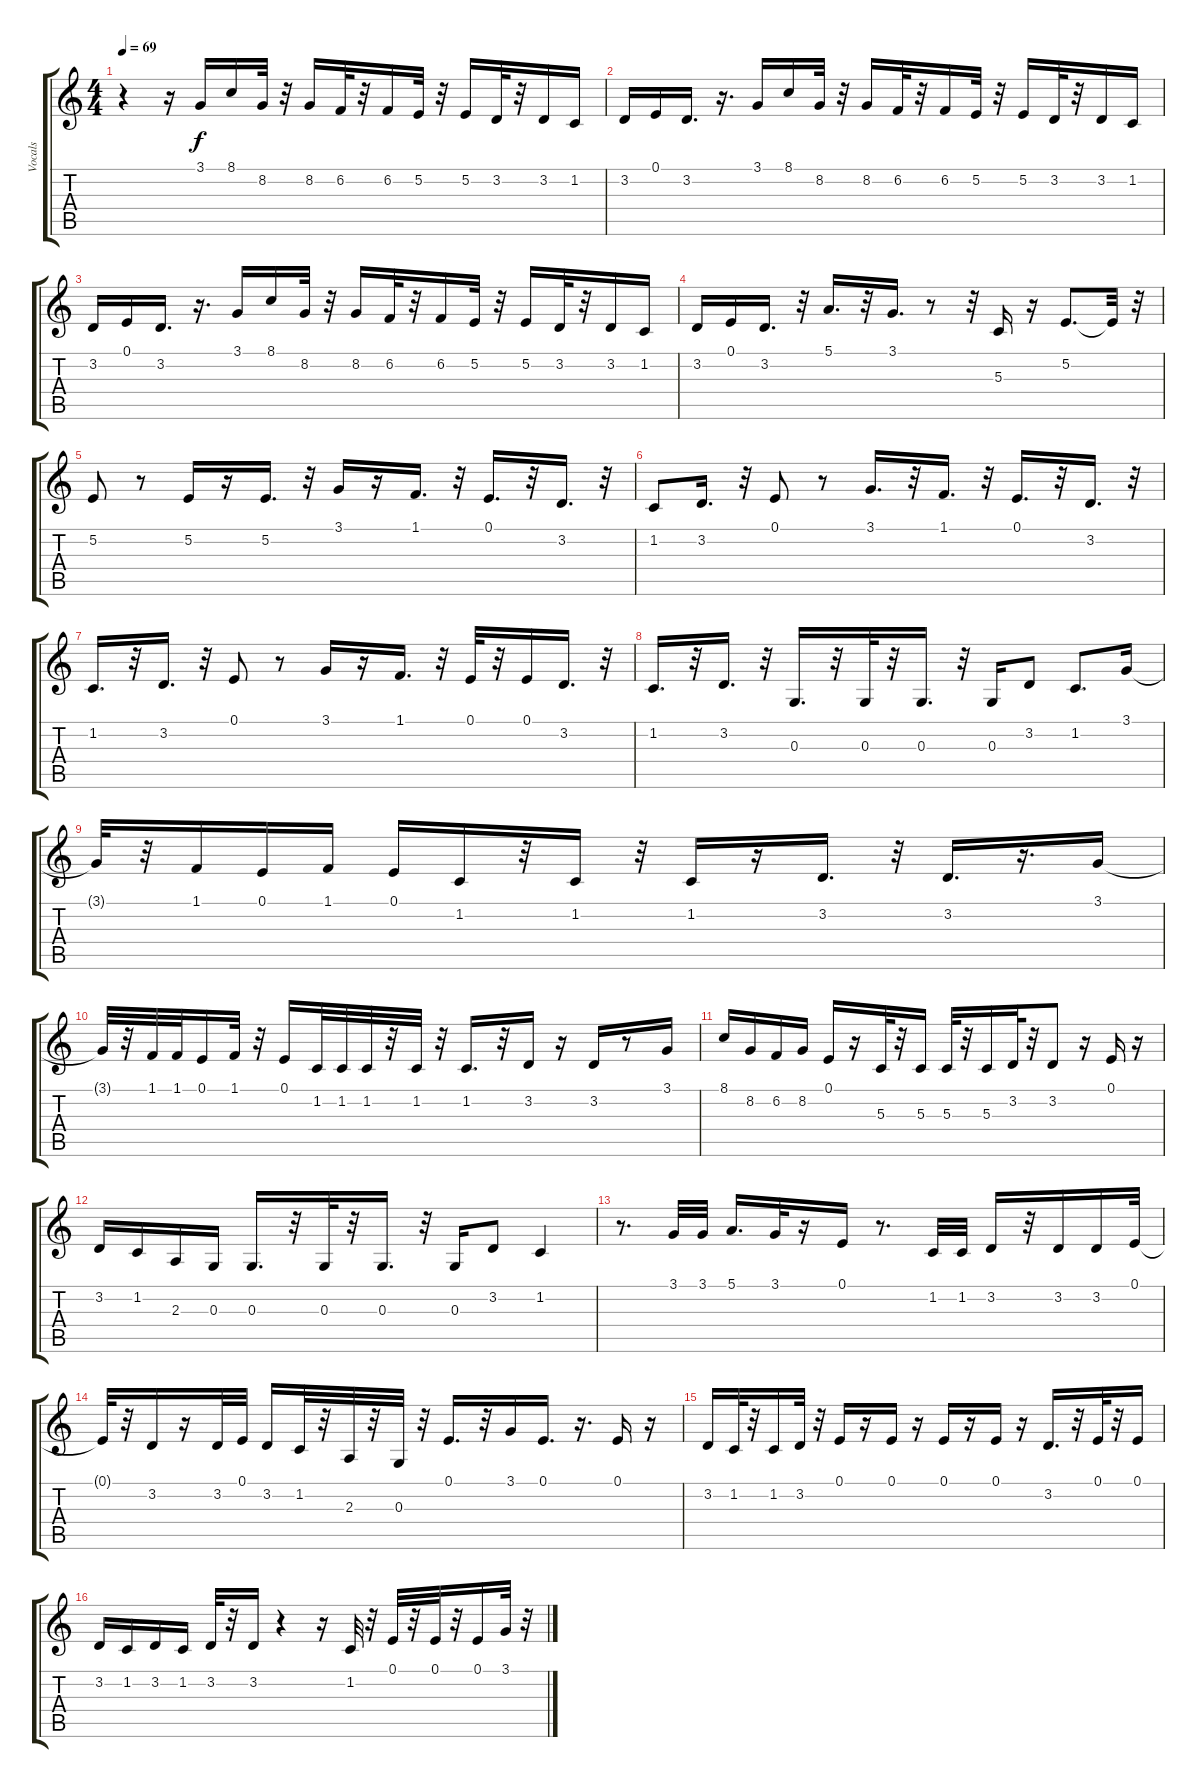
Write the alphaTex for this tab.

\track ("Vocals" "Vocals") {instrument lead3calliope}
\staff {score tabs}
\tuning (E4 B3 G3 D3 A2 E2) {hide}
\ts (4 4)
\tempo 69
\clef g2
\ks c
r.4{dy f} r.16 3.1.16 8.1.16 8.2.32 r.32 8.2.16 6.2.32 r.32 6.2.16 5.2.32 r.32 5.2.16 3.2.32 r.32 3.2.16 1.2.16 |
3.2.16 0.1.16 3.2.16{d} r.16{d} 3.1.16 8.1.16 8.2.32 r.32 8.2.16 6.2.32 r.32 6.2.16 5.2.32 r.32 5.2.16 3.2.32 r.32 3.2.16 1.2.16 |
3.2.16 0.1.16 3.2.16{d} r.16{d} 3.1.16 8.1.16 8.2.32 r.32 8.2.16 6.2.32 r.32 6.2.16 5.2.32 r.32 5.2.16 3.2.32 r.32 3.2.16 1.2.16 |
3.2.16 0.1.16 3.2.16{d} r.32 5.1.16{d} r.32 3.1.16{d} r.8 r.32 5.3.16 r.16 5.2.8{d} 5.2{t}.32 r.32 |
5.2.8 r.8 5.2.16 r.16 5.2.16{d} r.32 3.1.16 r.16 1.1.16{d} r.32 0.1.16{d} r.32 3.2.16{d} r.32 |
1.2.8 3.2.16{d} r.32 0.1.8 r.8 3.1.16{d} r.32 1.1.16{d} r.32 0.1.16{d} r.32 3.2.16{d} r.32 |
1.2.16{d} r.32 3.2.16{d} r.32 0.1.8 r.8 3.1.16 r.16 1.1.16{d} r.32 0.1.32 r.32 0.1.16 3.2.16{d} r.32 |
1.2.16{d} r.32 3.2.16{d} r.32 0.3.16{d} r.32 0.3.32 r.32 0.3.16{d} r.32 0.3.16 3.2.8 1.2.8{d} 3.1.16 |
3.1{t}.32 r.32 1.1.16 0.1.16 1.1.16 0.1.16 1.2.16 r.32 1.2.16 r.32 1.2.16 r.16 3.2.16{d} r.32 3.2.16{d} r.16{d} 3.1.16 |
3.1{t}.32 r.32 1.1.32 1.1.32 0.1.16 1.1.32 r.32 0.1.16 1.2.32 1.2.32 1.2.32 r.32 1.2.32 r.32 1.2.16{d} r.32 3.2.16 r.16 3.2.16 r.8 3.1.16 |
8.1.16 8.2.16 6.2.16 8.2.16 0.1.16 r.16 5.3.32 r.32 5.3.16 5.3.32 r.32 5.3.16 3.2.32 r.32 3.2.8 r.16 0.1.16 r.16 |
3.2.16 1.2.16 2.3.16 0.3.16 0.3.16{d} r.32 0.3.32 r.32 0.3.16{d} r.32 0.3.16 3.2.8 1.2.4 |
r.8{d} 3.1.32 3.1.32 5.1.16{d} 3.1.32 r.16 0.1.16 r.8{d} 1.2.32 1.2.32 3.2.16 r.32 3.2.16 3.2.16 0.1.32 |
0.1{t}.32 r.32 3.2.16 r.16 3.2.32 0.1.32 3.2.16 1.2.32 r.32 2.3.32 r.32 0.3.32 r.32 0.1.16{d} r.32 3.1.16 0.1.16{d} r.16{d} 0.1.16 r.16 |
3.2.16 1.2.32 r.32 1.2.16 3.2.32 r.32 0.1.16 r.16 0.1.16 r.16 0.1.16 r.16 0.1.16 r.16 3.2.16{d} r.32 0.1.32 r.32 0.1.16 |
3.2.16 1.2.16 3.2.16 1.2.16 3.2.32 r.32 3.2.16 r.4 r.16 1.2.32 r.32 0.1.32 r.32 0.1.32 r.32 0.1.16 3.1.32 r.32
